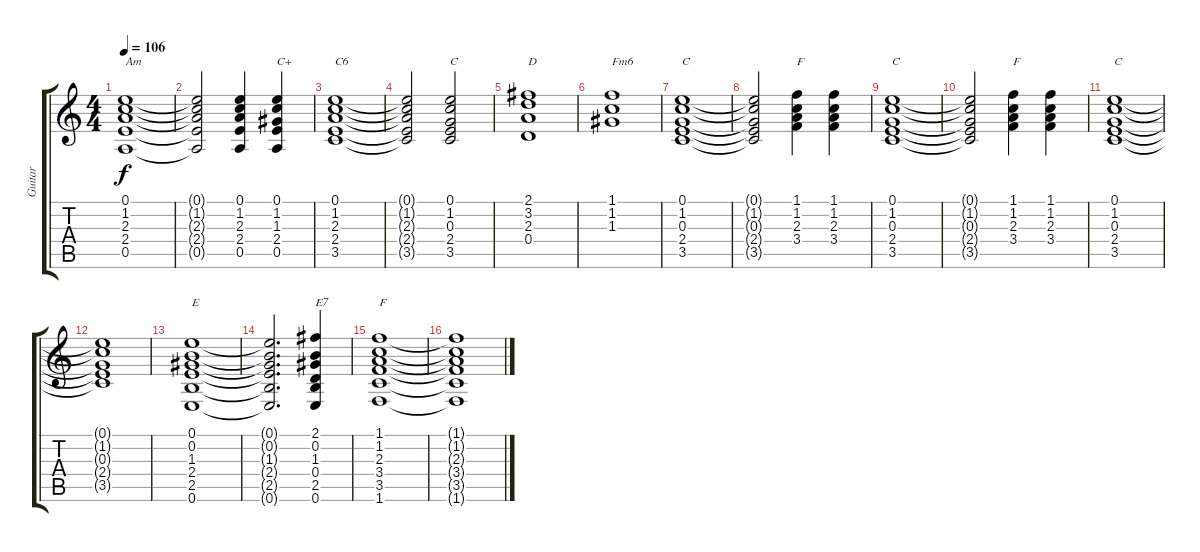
\track ("Guitar" "Guitar") {instrument acousticguitarsteel}
\staff {score tabs}
\tuning (E4 B3 G3 D3 A2 E2) {hide}
\ts (4 4)
\tempo 106
\clef g2
\ks c
(0.1 1.2 2.3 2.4 0.5).1{txt "Am" dy f} |
(0.1{t} 1.2{t} 2.3{t} 2.4{t} 0.5{t}).2 (0.1 1.2 2.3 2.4 0.5).4 (0.1 1.2 1.3 2.4 0.5).4{txt "C+"} |
(0.1 1.2 2.3 2.4 3.5).1{txt "C6"} |
(0.1{t} 1.2{t} 2.3{t} 2.4{t} 3.5{t}).2 (0.1 1.2 0.3 2.4 3.5).2{txt "C"} |
(2.1 3.2 2.3 0.4).1{txt "D"} |
(1.1 1.2 1.3).1{txt "Fm6"} |
(0.1 1.2 0.3 2.4 3.5).1{txt "C"} |
(0.1{t} 1.2{t} 0.3{t} 2.4{t} 3.5{t}).2 (1.1 1.2 2.3 3.4).4{txt "F"} (1.1 1.2 2.3 3.4).4 |
(0.1 1.2 0.3 2.4 3.5).1{txt "C"} |
(0.1{t} 1.2{t} 0.3{t} 2.4{t} 3.5{t}).2 (1.1 1.2 2.3 3.4).4{txt "F"} (1.1 1.2 2.3 3.4).4 |
(0.1 1.2 0.3 2.4 3.5).1{txt "C"} |
(0.1{t} 1.2{t} 0.3{t} 2.4{t} 3.5{t}).1 |
(0.1 0.2 1.3 2.4 2.5 0.6).1{txt "E"} |
(0.1{t} 0.2{t} 1.3{t} 2.4{t} 2.5{t} 0.6{t}).2{d} (2.1 0.2 1.3 0.4 2.5 0.6).4{txt "E7"} |
(1.1 1.2 2.3 3.4 3.5 1.6).1{txt "F"} |
(1.1{t} 1.2{t} 2.3{t} 3.4{t} 3.5{t} 1.6{t}).1
